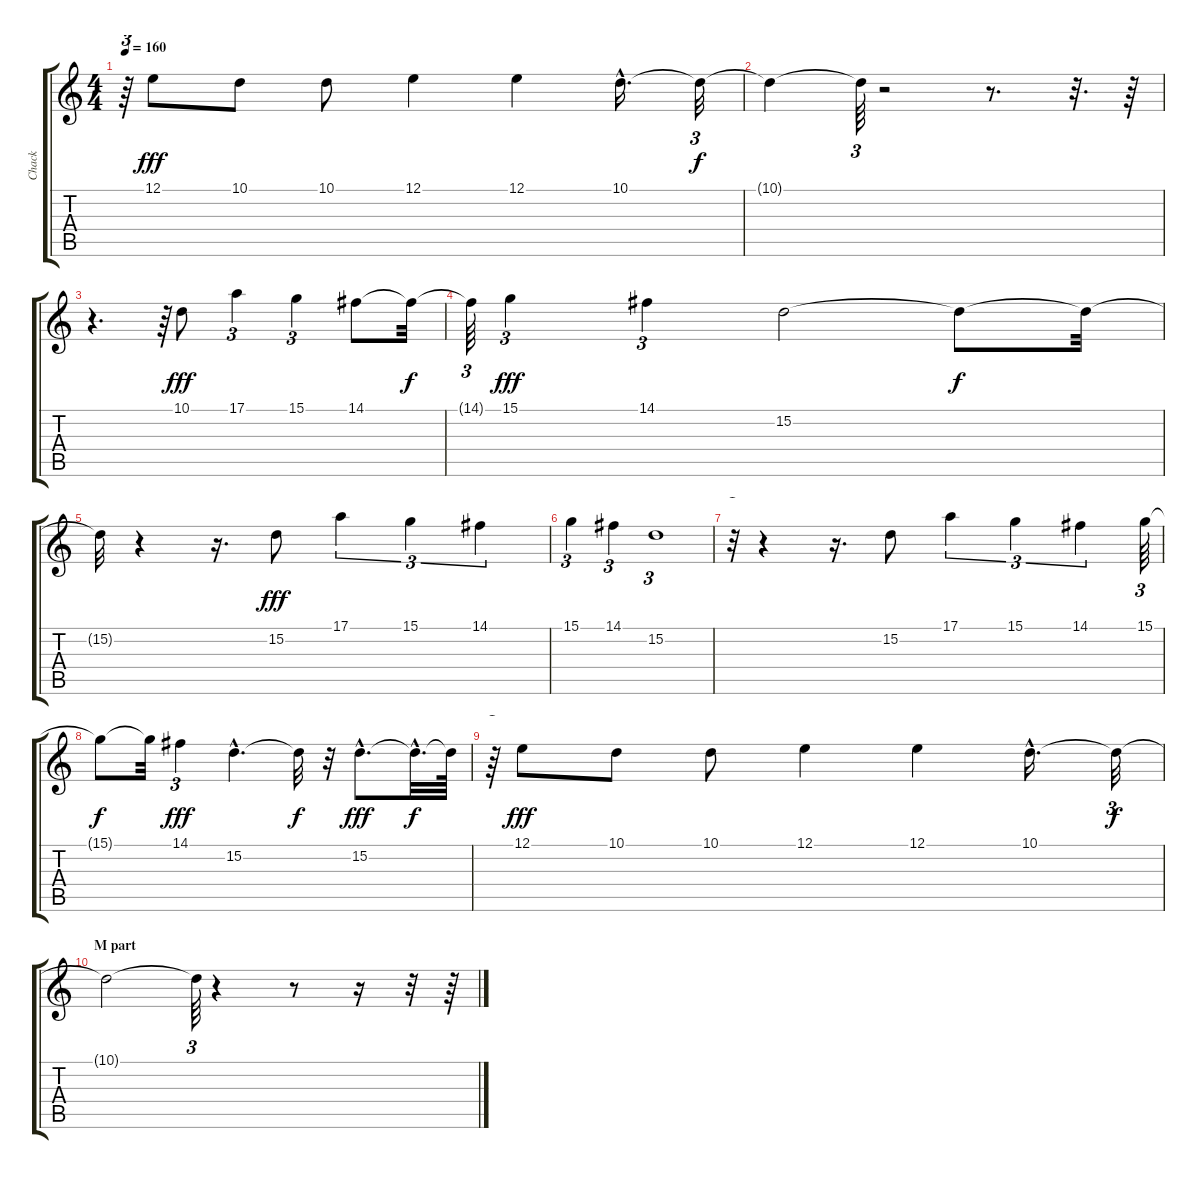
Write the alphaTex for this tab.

\track ("Chack" "Chack") {instrument lead6voice}
\staff {score tabs}
\tuning (E4 B3 G3 D3 A2 E2) {hide}
\ts (4 4)
\tempo 160
\clef g2
\ks c
r.64{tu (3 2) dy f} 12.1.8{dy fff} 10.1.8 10.1.8 12.1.4 12.1.4 10.1{hac}.16{d} 10.1{t}.32{tu (3 2) dy f} |
10.1{t}.4 10.1{t}.64{tu (3 2)} r.2 r.8{d} r.32{d} r.64 |
r.4{d} r.64{tu (3 2)} 10.1.8{dy fff} 17.1.4{tu (3 2)} 15.1.4{tu (3 2)} 14.1.8 14.1{t}.32{dy f} |
14.1{t}.64{tu (3 2)} 15.1.4{tu (3 2) dy fff} 14.1.4{tu (3 2)} 15.2.2 15.2{t}.8{dy f} 15.2{t}.32 |
15.2{t}.32 r.4 r.16{d} 15.2.8{dy fff} 17.1.4{tu (3 2)} 15.1.4{tu (3 2)} 14.1.4{tu (3 2)} |
15.1.4{tu (3 2)} 14.1.4{tu (3 2)} 15.2.1{tu (3 2)} |
r.32{tu (3 2)} r.4 r.16{d} 15.2.8 17.1.4{tu (3 2)} 15.1.4{tu (3 2)} 14.1.4{tu (3 2)} 15.1.64{tu (3 2)} |
15.1{t}.8{dy f} 15.1{t}.32 14.1.4{tu (3 2) dy fff} 15.2{hac}.4{d} 15.2{t}.32{dy f} r.32 15.2{hac}.8{d dy fff} 15.2{hac t}.32{d dy f} 15.2{t}.64 |
r.64{tu (3 2)} 12.1.8{dy fff} 10.1.8 10.1.8 12.1.4 12.1.4 10.1{hac}.16{d} 10.1{t}.32{tu (3 2) dy f} |
\section ("" "M part")
10.1{t}.2 10.1{t}.64{tu (3 2)} r.4 r.8 r.16 r.32 r.64
